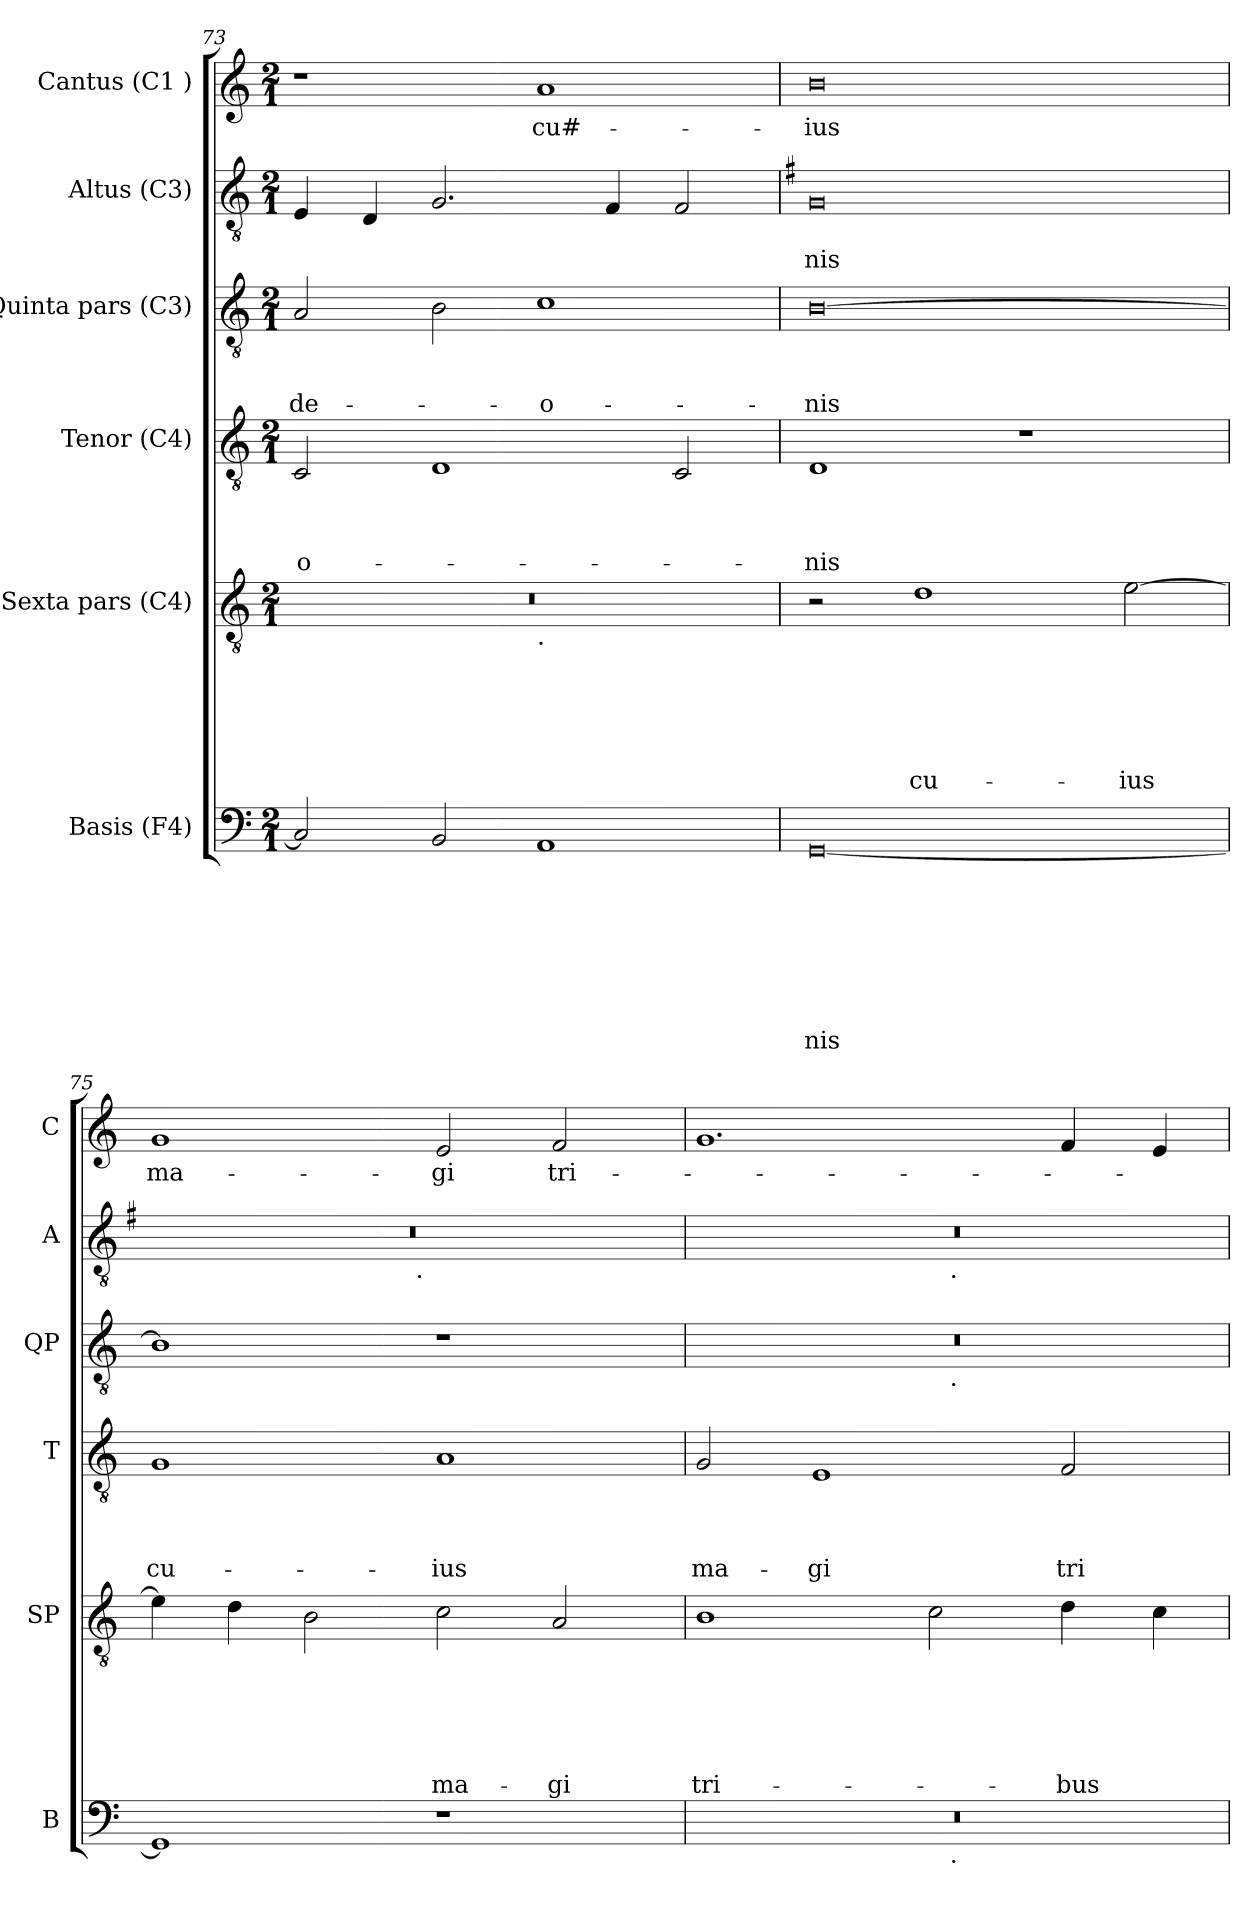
**kern	**text	**text	**text	**text	**text	**text	**text	**text	**kern	**text	**text	**text	**text	**text	**text	**kern	**text	**text	**text	**text	**kern	**text	**text	**text	**kern	**text	**text	**kern	**text
*part6	*part6	*part6	*part6	*part6	*part6	*part6	*part6	*part6	*part5	*part5	*part5	*part5	*part5	*part5	*part5	*part4	*part4	*part4	*part4	*part4	*part3	*part3	*part3	*part3	*part2	*part2	*part2	*part1	*part1
*staff6	*staff6	*staff6	*staff6	*staff6	*staff6	*staff6	*staff6	*staff6	*staff5	*staff5	*staff5	*staff5	*staff5	*staff5	*staff5	*staff4	*staff4	*staff4	*staff4	*staff4	*staff3	*staff3	*staff3	*staff3	*staff2	*staff2	*staff2	*staff1	*staff1
*I"Basis (F4)	*	*	*	*	*	*	*	*	*I"Sexta pars (C4)	*	*	*	*	*	*	*I"Tenor (C4)	*	*	*	*	*I"Quinta pars (C3)	*	*	*	*I"Altus (C3)	*	*	*I"Cantus (C1 )	*
*I'B	*	*	*	*	*	*	*	*	*I'SP	*	*	*	*	*	*	*I'T	*	*	*	*	*I'QP	*	*	*	*I'A	*	*	*I'C	*
*clefF4	*	*	*	*	*	*	*	*	*clefGv2	*	*	*	*	*	*	*clefGv2	*	*	*	*	*clefGv2	*	*	*	*clefGv2	*	*	*clefG2	*
*k[]	*	*	*	*	*	*	*	*	*k[]	*	*	*	*	*	*	*k[]	*	*	*	*	*k[]	*	*	*	*k[]	*	*	*k[]	*
*C:	*	*	*	*	*	*	*	*	*C:	*	*	*	*	*	*	*C:	*	*	*	*	*C:	*	*	*	*C:	*	*	*C:	*
*M2/1	*	*	*	*	*	*	*	*	*M2/1	*	*	*	*	*	*	*M2/1	*	*	*	*	*M2/1	*	*	*	*M2/1	*	*	*M2/1	*
=73	=73	=73	=73	=73	=73	=73	=73	=73	=73	=73	=73	=73	=73	=73	=73	=73	=73	=73	=73	=73	=73	=73	=73	=73	=73	=73	=73	=73	=73
!	!	!	!	!	!	!	!	!	!	!	!	!	!	!	!	!	!	!	!	!LO:LY:b	!	!	!	!LO:LY:b	!	!	!	!	!
*	*	*	*	*	*	*	*	*	*^	*	*	*	*	*	*	*	*	*	*	*	*	*	*	*	*	*	*	*	*
2C/]	.	.	.	.	.	.	.	.	0r	1ryy	.	.	.	.	.	.	2C/	.	.	.	-o-	2A/	.	.	-de-	4E/	.	.	1r	.
.	.	.	.	.	.	.	.	.	.	.	.	.	.	.	.	.	.	.	.	.	.	.	.	.	.	4D/	.	.	.	.
2BB/	.	.	.	.	.	.	.	.	.	.	.	.	.	.	.	.	1D	.	.	.	.	2B\	.	.	.	2.G/	.	.	.	.
!	!	!	!	!	!	!	!	!	!	!LO:TX:b:t=.	!	!	!	!	!	!	!	!	!	!	!	!	!	!	!	!	!	!	!	!
!	!	!	!	!	!	!	!	!	!	!	!	!	!	!	!	!	!	!	!	!	!	!	!	!	!LO:LY:b:rj	!	!	!	!	!LO:LY:b
1AA	.	.	.	.	.	.	.	.	.	1ryy	.	.	.	.	.	.	.	.	.	.	.	1c	.	.	-o-	.	.	.	1a	cu#-
.	.	.	.	.	.	.	.	.	.	.	.	.	.	.	.	.	.	.	.	.	.	.	.	.	.	4F/	.	.	.	.
.	.	.	.	.	.	.	.	.	.	.	.	.	.	.	.	.	2C/	.	.	.	.	.	.	.	.	2F/	.	.	.	.
*	*	*	*	*	*	*	*	*	*v	*v	*	*	*	*	*	*	*	*	*	*	*	*	*	*	*	*	*	*	*	*
=74	=74	=74	=74	=74	=74	=74	=74	=74	=74	=74	=74	=74	=74	=74	=74	=74	=74	=74	=74	=74	=74	=74	=74	=74	=74	=74	=74	=74	=74
*	*	*	*	*	*	*	*	*	*	*	*	*	*	*	*	*	*	*	*	*	*	*	*	*	*k[f#]	*	*	*	*
*	*	*	*	*	*	*	*	*	*	*	*	*	*	*	*	*	*	*	*	*	*	*	*	*	*G:	*	*	*	*
*	*	*	*	*	*	*	*	*	*^	*	*	*	*	*	*	*	*	*	*	*	*	*	*	*	*	*	*	*	*
!	!	!	!	!	!	!	!	!LO:LY:b	!	!	!	!	!	!	!	!	!	!	!	!	!LO:LY:b	!	!	!	!LO:LY:b	!	!	!LO:LY:b:rj	!	!LO:LY:b:rj
*	*	*	*	*	*	*	*	*	*v	*v	*	*	*	*	*	*	*	*	*	*	*	*	*	*	*	*	*	*	*	*
[<0GG	.	.	.	.	.	.	.	-nis	2r	.	.	.	.	.	.	1D	.	.	.	-nis	[>0B	.	.	-nis	0G	.	-nis	0b	-ius
!	!	!	!	!	!	!	!	!	!	!	!	!	!	!	!LO:LY:b	!	!	!	!	!	!	!	!	!	!	!	!	!	!
.	.	.	.	.	.	.	.	.	1d	.	.	.	.	.	cu-	.	.	.	.	.	.	.	.	.	.	.	.	.	.
.	.	.	.	.	.	.	.	.	.	.	.	.	.	.	.	1r	.	.	.	.	.	.	.	.	.	.	.	.	.
!	!	!	!	!	!	!	!	!	!	!	!	!	!	!	!LO:LY:b	!	!	!	!	!	!	!	!	!	!	!	!	!	!
.	.	.	.	.	.	.	.	.	[>2e\	.	.	.	.	.	-ius	.	.	.	.	.	.	.	.	.	.	.	.	.	.
=75	=75	=75	=75	=75	=75	=75	=75	=75	=75	=75	=75	=75	=75	=75	=75	=75	=75	=75	=75	=75	=75	=75	=75	=75	=75	=75	=75	=75	=75
!	!	!	!	!	!	!	!	!	!	!	!	!	!	!	!	!	!	!	!	!LO:LY:b	!	!	!	!	!	!	!	!	!LO:LY:b
*	*	*	*	*	*	*	*	*	*	*	*	*	*	*	*	*	*	*	*	*	*	*	*	*	*^	*	*	*	*
1GG]	.	.	.	.	.	.	.	.	4e\]	.	.	.	.	.	.	1G	.	.	.	cu-	1B]	.	.	.	0r	2ryy	.	.	1g	ma-
.	.	.	.	.	.	.	.	.	4d\	.	.	.	.	.	.	.	.	.	.	.	.	.	.	.	.	.	.	.	.	.
.	.	.	.	.	.	.	.	.	2B\	.	.	.	.	.	.	.	.	.	.	.	.	.	.	.	.	4...ryy	.	.	.	.
!	!	!	!	!	!	!	!	!	!	!	!	!	!	!	!	!	!	!	!	!	!	!	!	!	!	!LO:TX:b:t=.	!	!	!	!
.	.	.	.	.	.	.	.	.	.	.	.	.	.	.	.	.	.	.	.	.	.	.	.	.	.	1ryy	.	.	.	.
!	!	!	!	!	!	!	!	!	!	!	!	!	!	!	!LO:LY:b	!	!	!	!	!LO:LY:b	!	!	!	!	!	!	!	!	!	!LO:LY:b
1r	.	.	.	.	.	.	.	.	2c\	.	.	.	.	.	ma-	1A	.	.	.	-ius	1r	.	.	.	.	.	.	.	2e/	-gi
!	!	!	!	!	!	!	!	!	!	!	!	!	!	!	!LO:LY:b	!	!	!	!	!	!	!	!	!	!	!	!	!	!	!LO:LY:b
.	.	.	.	.	.	.	.	.	2A/	.	.	.	.	.	-gi	.	.	.	.	.	.	.	.	.	.	.	.	.	2f/	tri-
.	.	.	.	.	.	.	.	.	.	.	.	.	.	.	.	.	.	.	.	.	.	.	.	.	.	32ryy	.	.	.	.
!!LO:PB:g=z
=76	=76	=76	=76	=76	=76	=76	=76	=76	=76	=76	=76	=76	=76	=76	=76	=76	=76	=76	=76	=76	=76	=76	=76	=76	=76	=76	=76	=76	=76	=76
*	*	*	*	*	*	*	*	*	*	*	*	*	*	*	*	*	*	*	*	*	*	*	*	*	*k[]	*	*	*	*	*
*	*	*	*	*	*	*	*	*	*	*	*	*	*	*	*	*	*	*	*	*	*	*	*	*	*C:	*	*	*	*	*
!	!	!	!	!	!	!	!	!	!	!	!	!	!	!	!LO:LY:b	!	!	!	!	!LO:LY:b	!	!	!	!	!	!	!	!	!	!
*^	*	*	*	*	*	*	*	*	*	*	*	*	*	*	*	*	*	*	*	*	*^	*	*	*	*	*	*	*	*	*
0r	1ryy	.	.	.	.	.	.	.	.	1B	.	.	.	.	.	tri-	2G/	.	.	.	ma-	0r	1ryy	.	.	.	0r	1ryy	.	.	1.g	.
!	!	!	!	!	!	!	!	!	!	!	!	!	!	!	!	!	!	!	!	!	!LO:LY:b	!	!	!	!	!	!	!	!	!	!	!
.	.	.	.	.	.	.	.	.	.	.	.	.	.	.	.	.	1E	.	.	.	-gi	.	.	.	.	.	.	.	.	.	.	.
.	32ryy	.	.	.	.	.	.	.	.	2c\	.	.	.	.	.	.	.	.	.	.	.	.	32ryy	.	.	.	.	32ryy	.	.	.	.
!	!	!	!	!	!	!	!	!	!	!	!	!	!	!	!	!	!	!	!	!	!	!	!	!	!	!	!	!LO:TX:b:t=.	!	!	!	!
!	!	!	!	!	!	!	!	!	!	!	!	!	!	!	!	!	!	!	!	!	!	!	!LO:TX:b:t=.	!	!	!	!	!	!	!	!	!
!	!LO:TX:b:t=.	!	!	!	!	!	!	!	!	!	!	!	!	!	!	!	!	!	!	!	!	!	!	!	!	!	!	!	!	!	!	!
.	2ryy	.	.	.	.	.	.	.	.	.	.	.	.	.	.	.	.	.	.	.	.	.	2ryy	.	.	.	.	2ryy	.	.	.	.
!	!	!	!	!	!	!	!	!	!	!	!	!	!	!	!	!LO:LY:b	!	!	!	!	!LO:LY:b	!	!	!	!	!	!	!	!	!	!	!
.	.	.	.	.	.	.	.	.	.	4d\	.	.	.	.	.	-bus	2F/	.	.	.	tri-	.	.	.	.	.	.	.	.	.	4f/	.
.	4...ryy	.	.	.	.	.	.	.	.	.	.	.	.	.	.	.	.	.	.	.	.	.	4...ryy	.	.	.	.	4...ryy	.	.	.	.
.	.	.	.	.	.	.	.	.	.	4c\	.	.	.	.	.	.	.	.	.	.	.	.	.	.	.	.	.	.	.	.	4e/	.
*	*	*	*	*	*	*	*	*	*	*	*	*	*	*	*	*	*	*	*	*	*	*v	*v	*	*	*	*	*	*	*	*	*
*v	*v	*	*	*	*	*	*	*	*	*	*	*	*	*	*	*	*	*	*	*	*	*	*	*	*	*v	*v	*	*	*	*
=	=	=	=	=	=	=	=	=	=	=	=	=	=	=	=	=	=	=	=	=	=	=	=	=	=	=	=	=	=
*-	*-	*-	*-	*-	*-	*-	*-	*-	*-	*-	*-	*-	*-	*-	*-	*-	*-	*-	*-	*-	*-	*-	*-	*-	*-	*-	*-	*-	*-
